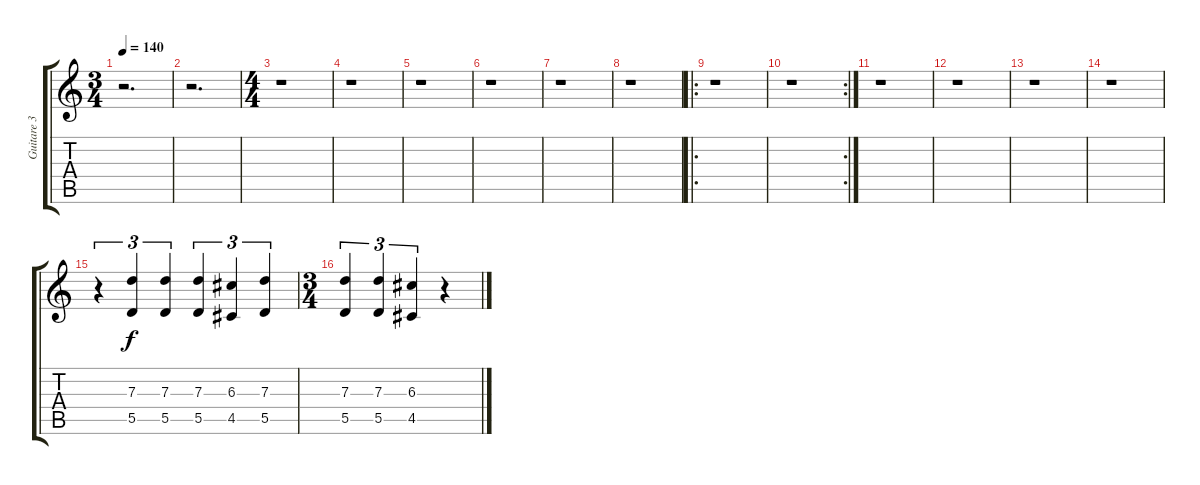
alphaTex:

\track ("Guitare 3" "Guitare 3") {instrument distortionguitar}
\staff {score tabs}
\tuning (E4 B3 G3 D3 A2 D2) {hide}
\ts (3 4)
\tempo 140
\clef g2
\ks c
r.2{d dy f instrument distortionguitar} |
r.2{d} |
\ts (4 4)
r.1 |
r.1 |
r.1 |
r.1 |
r.1 |
r.1 |
\ro
r.1 |
\rc 2
r.1 |
r.1 |
r.1 |
r.1 |
r.1 |
r.4{tu (3 2)} (7.3 5.5).4{tu (3 2)} (7.3 5.5).4{tu (3 2)} (7.3 5.5).4{tu (3 2)} (6.3 4.5).4{tu (3 2)} (7.3 5.5).4{tu (3 2)} |
\ts (3 4)
(7.3 5.5).4{tu (3 2)} (7.3 5.5).4{tu (3 2)} (6.3 4.5).4{tu (3 2)} r.4
